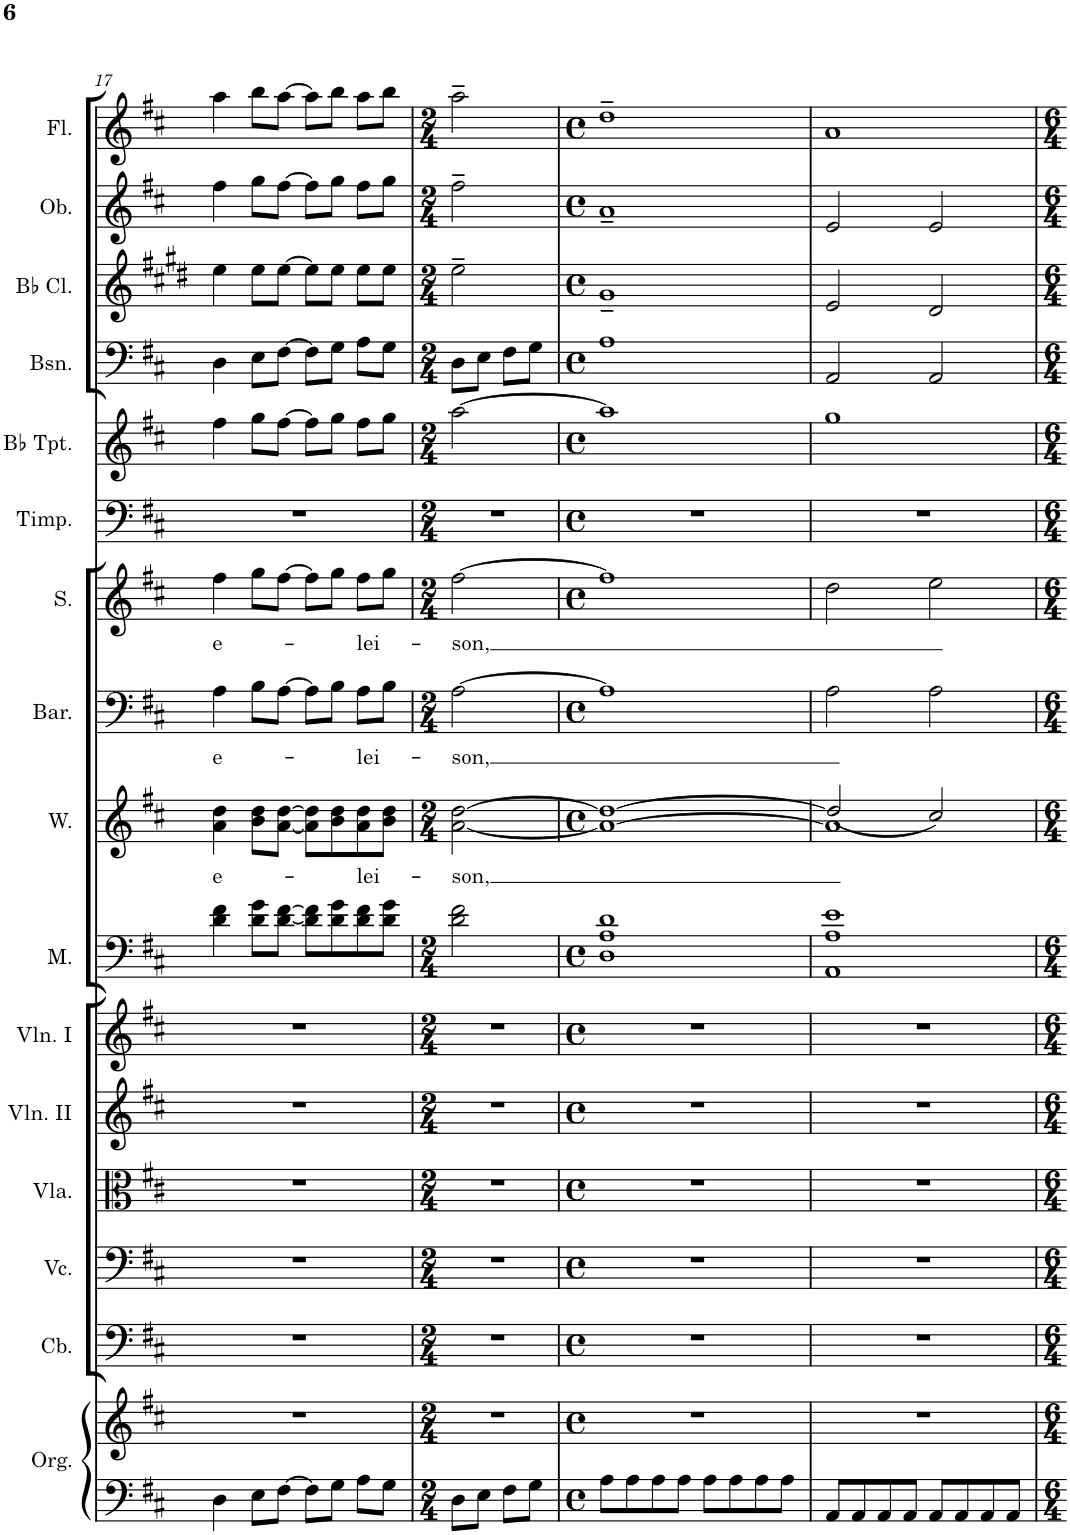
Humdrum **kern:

**kern	**kern	**kern	**kern	**kern	**kern	**kern	**kern	**kern	**text	**kern	**text	**kern	**text	**kern	**kern	**kern	**kern	**kern	**kern
*part16	*part16	*part15	*part14	*part13	*part12	*part11	*part10	*part9	*part9	*part8	*part8	*part7	*part7	*part6	*part5	*part4	*part3	*part2	*part1
*staff17	*staff16	*staff15	*staff14	*staff13	*staff12	*staff11	*staff10	*staff9	*staff9	*staff8	*staff8	*staff7	*staff7	*staff6	*staff5	*staff4	*staff3	*staff2	*staff1
*I"Organ	*	*I"Contrabasses	*I"Violoncellos	*I"Violas	*I"Violins II	*I"Violins I	*I"Men	*I"Women	*	*I"Baritone	*	*I"Soprano	*	*I"Timpani	*I"Trumpets in Bb	*I"Bassoons	*I"Clarinets in Bb	*I"Oboes	*I"Flutes
*I'Org.	*	*I'Cb.	*I'Vc.	*I'Vla.	*I'Vln. II	*I'Vln. I	*I'M.	*I'W.	*	*I'Bar.	*	*I'S.	*	*I'Timp.	*	*I'Bsn.	*	*I'Ob.	*I'Fl.
!!LO:PB:g=z
*clefF4	*clefG2	*clefF4	*clefF4	*clefC3	*clefG2	*clefG2	*clefF4	*clefG2	*	*clefF4	*	*clefG2	*	*clefF4	*clefG2	*clefF4	*clefG2	*clefG2	*clefG2
*	*	*Trd7c12	*	*	*	*	*	*	*	*	*	*	*	*	*Trd1c2	*	*Trd1c2	*	*
*k[f#c#]	*k[f#c#]	*k[f#c#]	*k[f#c#]	*k[f#c#]	*k[f#c#]	*k[f#c#]	*k[f#c#]	*k[f#c#]	*	*k[f#c#]	*	*k[f#c#]	*	*k[f#c#]	*k[f#c#]	*k[f#c#]	*k[f#c#g#d#]	*k[f#c#]	*k[f#c#]
*M4/4	*M4/4	*M4/4	*M4/4	*M4/4	*M4/4	*M4/4	*M4/4	*M4/4	*	*M4/4	*	*M4/4	*	*M4/4	*M4/4	*M4/4	*M4/4	*M4/4	*M4/4
*met(c)	*met(c)	*met(c)	*met(c)	*met(c)	*met(c)	*met(c)	*met(c)	*met(c)	*	*met(c)	*	*met(c)	*	*met(c)	*met(c)	*met(c)	*met(c)	*met(c)	*met(c)
=17	=17	=17	=17	=17	=17	=17	=17	=17	=17	=17	=17	=17	=17	=17	=17	=17	=17	=17	=17
!	!	!	!	!	!	!	!	!	!LO:LY:b	!	!LO:LY:b	!	!LO:LY:b	!	!	!	!	!	!
4D\	1r	1r	1r	1r	1r	1r	4d\ 4f#\	4a\ 4dd\	e-	4A\	e-	4ff#\	e-	1r	4ff#\	4D\	4ee\	4ff#\	4aa\
8E\L	.	.	.	.	.	.	8d\ 8g\L	8b\ 8dd\L	.	8B\L	.	8gg\L	.	.	8gg\L	8E\L	8ee\L	8gg\L	8bb\L
[8F#\J	.	.	.	.	.	.	[8d\ [8f#\J	[8a\ [8dd\J	.	[8A\J	.	[8ff#\J	.	.	[8ff#\J	[8F#\J	[8ee\J	[8ff#\J	[8aa\J
8F#\L]	.	.	.	.	.	.	8d\] 8f#\]L	8a\] 8dd\]L	.	8A\L]	.	8ff#\L]	.	.	8ff#\L]	8F#\L]	8ee\L]	8ff#\L]	8aa\L]
8G\J	.	.	.	.	.	.	8d\ 8g\	8b\ 8dd\	.	8B\J	.	8gg\J	.	.	8gg\J	8G\J	8ee\J	8gg\J	8bb\J
!	!	!	!	!	!	!	!	!	!LO:LY:b	!	!LO:LY:b	!	!LO:LY:b	!	!	!	!	!	!
8A\L	.	.	.	.	.	.	8d\ 8f#\	8a\ 8dd\	-lei-	8A\L	-lei-	8ff#\L	-lei-	.	8ff#\L	8A\L	8ee\L	8ff#\L	8aa\L
8G\J	.	.	.	.	.	.	8d\ 8g\J	8b\ 8dd\J	.	8B\J	.	8gg\J	.	.	8gg\J	8G\J	8ee\J	8gg\J	8bb\J
=18	=18	=18	=18	=18	=18	=18	=18	=18	=18	=18	=18	=18	=18	=18	=18	=18	=18	=18	=18
*M2/4	*M2/4	*M2/4	*M2/4	*M2/4	*M2/4	*M2/4	*M2/4	*M2/4	*	*M2/4	*	*M2/4	*	*M2/4	*M2/4	*M2/4	*M2/4	*M2/4	*M2/4
!	!	!	!	!	!	!	!	!	!LO:LY:b	!	!LO:LY:b	!	!LO:LY:b	!	!	!	!	!	!
8D\L	2r	2r	2r	2r	2r	2r	2d\ 2f#\	[2a\ [2dd\	-son,	[2A\	-son,	[2ff#\	-son,	2r	[2aa\	8D\L	2ee~\	2ff#~\	2aa~\
8E\J	.	.	.	.	.	.	.	.	.	.	.	.	.	.	.	8E\J	.	.	.
8F#\L	.	.	.	.	.	.	.	.	.	.	.	.	.	.	.	8F#\L	.	.	.
8G\J	.	.	.	.	.	.	.	.	.	.	.	.	.	.	.	8G\J	.	.	.
=19	=19	=19	=19	=19	=19	=19	=19	=19	=19	=19	=19	=19	=19	=19	=19	=19	=19	=19	=19
*M4/4	*M4/4	*M4/4	*M4/4	*M4/4	*M4/4	*M4/4	*M4/4	*M4/4	*	*M4/4	*	*M4/4	*	*M4/4	*M4/4	*M4/4	*M4/4	*M4/4	*M4/4
*met(c)	*met(c)	*met(c)	*met(c)	*met(c)	*met(c)	*met(c)	*met(c)	*met(c)	*	*met(c)	*	*met(c)	*	*met(c)	*met(c)	*met(c)	*met(c)	*met(c)	*met(c)
8A\L	1r	1r	1r	1r	1r	1r	1D 1A 1d	1a_ 1dd_	.	1A]	.	1ff#]	.	1r	1aa]	1A	1g#~	1a~	1dd~
8A\	.	.	.	.	.	.	.	.	.	.	.	.	.	.	.	.	.	.	.
8A\	.	.	.	.	.	.	.	.	.	.	.	.	.	.	.	.	.	.	.
8A\J	.	.	.	.	.	.	.	.	.	.	.	.	.	.	.	.	.	.	.
8A\L	.	.	.	.	.	.	.	.	.	.	.	.	.	.	.	.	.	.	.
8A\	.	.	.	.	.	.	.	.	.	.	.	.	.	.	.	.	.	.	.
8A\	.	.	.	.	.	.	.	.	.	.	.	.	.	.	.	.	.	.	.
8A\J	.	.	.	.	.	.	.	.	.	.	.	.	.	.	.	.	.	.	.
=20	=20	=20	=20	=20	=20	=20	=20	=20	=20	=20	=20	=20	=20	=20	=20	=20	=20	=20	=20
*	*	*	*	*	*	*	*^	*^	*	*	*	*	*	*	*	*	*	*	*
8AA/L	1r	1r	1r	1r	1r	1r	1e	1AA 1A	1a]	(2dd/]	.	2A\	.	2dd\	.	1r	1gg	2AA/	2e/	2e/	1a
8AA/	.	.	.	.	.	.	.	.	.	.	.	.	.	.	.	.	.	.	.	.	.
8AA/	.	.	.	.	.	.	.	.	.	.	.	.	.	.	.	.	.	.	.	.	.
8AA/J	.	.	.	.	.	.	.	.	.	.	.	.	.	.	.	.	.	.	.	.	.
8AA/L	.	.	.	.	.	.	.	.	.	2cc#/)	.	2A\	.	2ee\	.	.	.	2AA/	2d#/	2e/	.
8AA/	.	.	.	.	.	.	.	.	.	.	.	.	.	.	.	.	.	.	.	.	.
8AA/	.	.	.	.	.	.	.	.	.	.	.	.	.	.	.	.	.	.	.	.	.
8AA/J	.	.	.	.	.	.	.	.	.	.	.	.	.	.	.	.	.	.	.	.	.
*	*	*	*	*	*	*	*v	*v	*	*	*	*	*	*	*	*	*	*	*	*	*
*	*	*	*	*	*	*	*	*v	*v	*	*	*	*	*	*	*	*	*	*	*
=	=	=	=	=	=	=	=	=	=	=	=	=	=	=	=	=	=	=	=
*-	*-	*-	*-	*-	*-	*-	*-	*-	*-	*-	*-	*-	*-	*-	*-	*-	*-	*-	*-
